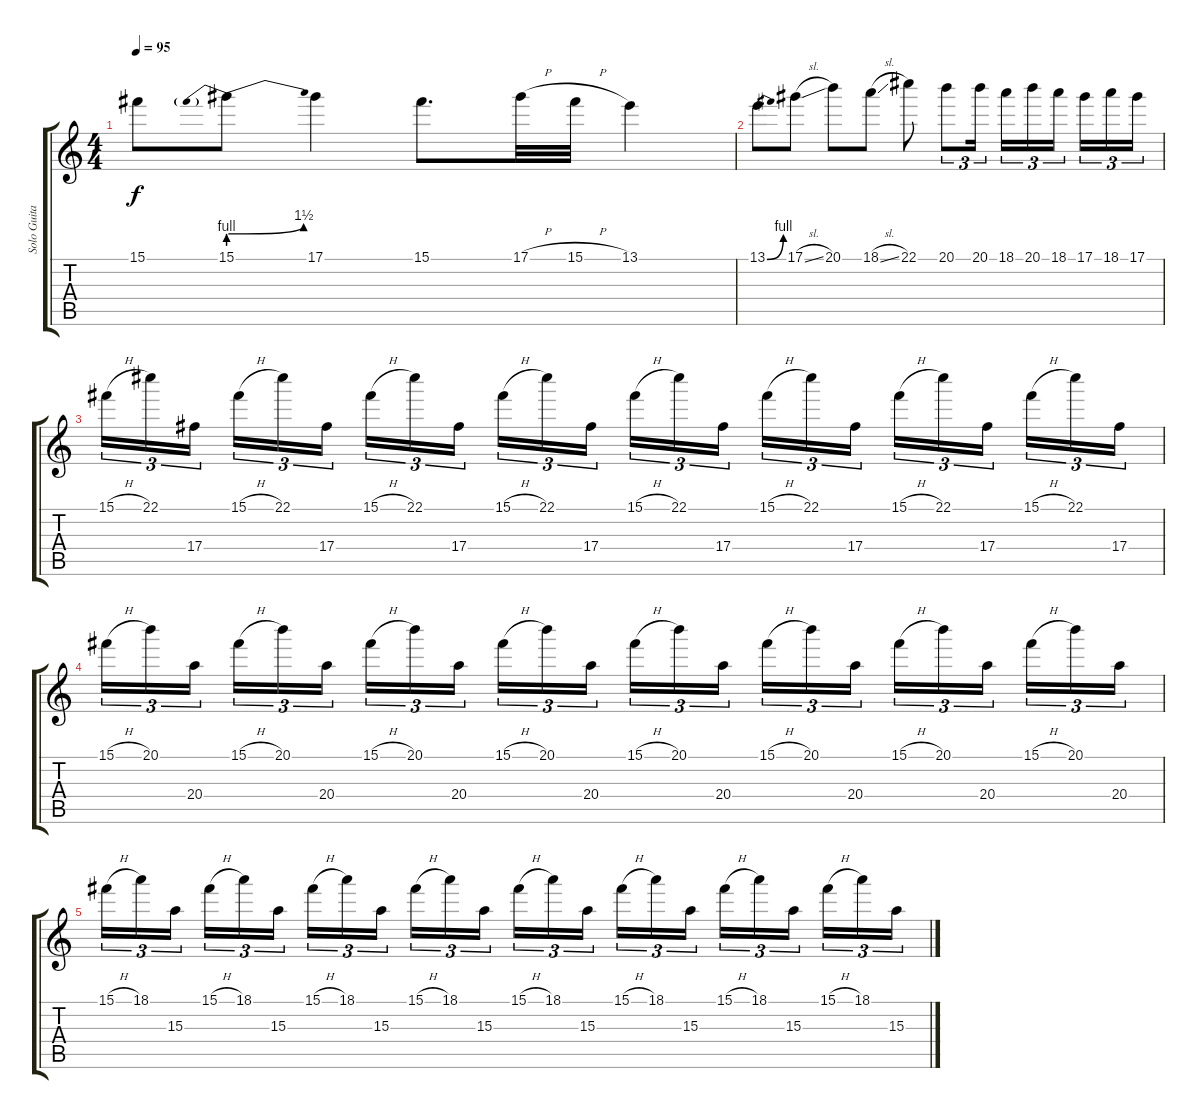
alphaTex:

\track ("Solo Guitar" "Solo Guita") {instrument distortionguitar}
\staff {score tabs}
\tuning (Eb4 Bb3 Gb3 Db3 Ab2 Eb2) {hide}
\ts (4 4)
\tempo 95
\clef g2
\ks c
15.1{t}.8{dy f} 15.1{be (prebendbend 0 4 60 6)}.8 17.1.4 15.1.8{d} 17.1{h}.32 15.1{h}.32 13.1.4 |
13.1{be (bend 0 0 60 4)}.8 17.1{sl}.8 20.1.8 18.1{sl}.8 22.1.8 20.1.8{tu (3 2)} 20.1.16{tu (3 2)} 18.1.16{tu (3 2)} 20.1.16{tu (3 2)} 18.1.16{tu (3 2) beam splitsecondary} 17.1.16{tu (3 2)} 18.1.16{tu (3 2)} 17.1.16{tu (3 2)} |
15.1{h}.16{tu (3 2)} 22.1.16{tu (3 2)} 17.4.16{tu (3 2) beam splitsecondary} 15.1{h}.16{tu (3 2)} 22.1.16{tu (3 2)} 17.4.16{tu (3 2)} 15.1{h}.16{tu (3 2)} 22.1.16{tu (3 2)} 17.4.16{tu (3 2) beam splitsecondary} 15.1{h}.16{tu (3 2)} 22.1.16{tu (3 2)} 17.4.16{tu (3 2)} 15.1{h}.16{tu (3 2)} 22.1.16{tu (3 2)} 17.4.16{tu (3 2) beam splitsecondary} 15.1{h}.16{tu (3 2)} 22.1.16{tu (3 2)} 17.4.16{tu (3 2)} 15.1{h}.16{tu (3 2)} 22.1.16{tu (3 2)} 17.4.16{tu (3 2) beam splitsecondary} 15.1{h}.16{tu (3 2)} 22.1.16{tu (3 2)} 17.4.16{tu (3 2)} |
15.1{h}.16{tu (3 2)} 20.1.16{tu (3 2)} 20.4.16{tu (3 2) beam splitsecondary} 15.1{h}.16{tu (3 2)} 20.1.16{tu (3 2)} 20.4.16{tu (3 2)} 15.1{h}.16{tu (3 2)} 20.1.16{tu (3 2)} 20.4.16{tu (3 2) beam splitsecondary} 15.1{h}.16{tu (3 2)} 20.1.16{tu (3 2)} 20.4.16{tu (3 2)} 15.1{h}.16{tu (3 2)} 20.1.16{tu (3 2)} 20.4.16{tu (3 2) beam splitsecondary} 15.1{h}.16{tu (3 2)} 20.1.16{tu (3 2)} 20.4.16{tu (3 2)} 15.1{h}.16{tu (3 2)} 20.1.16{tu (3 2)} 20.4.16{tu (3 2) beam splitsecondary} 15.1{h}.16{tu (3 2)} 20.1.16{tu (3 2)} 20.4.16{tu (3 2)} |
15.1{h}.16{tu (3 2)} 18.1.16{tu (3 2)} 15.3.16{tu (3 2) beam splitsecondary} 15.1{h}.16{tu (3 2)} 18.1.16{tu (3 2)} 15.3.16{tu (3 2)} 15.1{h}.16{tu (3 2)} 18.1.16{tu (3 2)} 15.3.16{tu (3 2) beam splitsecondary} 15.1{h}.16{tu (3 2)} 18.1.16{tu (3 2)} 15.3.16{tu (3 2)} 15.1{h}.16{tu (3 2)} 18.1.16{tu (3 2)} 15.3.16{tu (3 2) beam splitsecondary} 15.1{h}.16{tu (3 2)} 18.1.16{tu (3 2)} 15.3.16{tu (3 2)} 15.1{h}.16{tu (3 2)} 18.1.16{tu (3 2)} 15.3.16{tu (3 2) beam splitsecondary} 15.1{h}.16{tu (3 2)} 18.1.16{tu (3 2)} 15.3.16{tu (3 2)}
